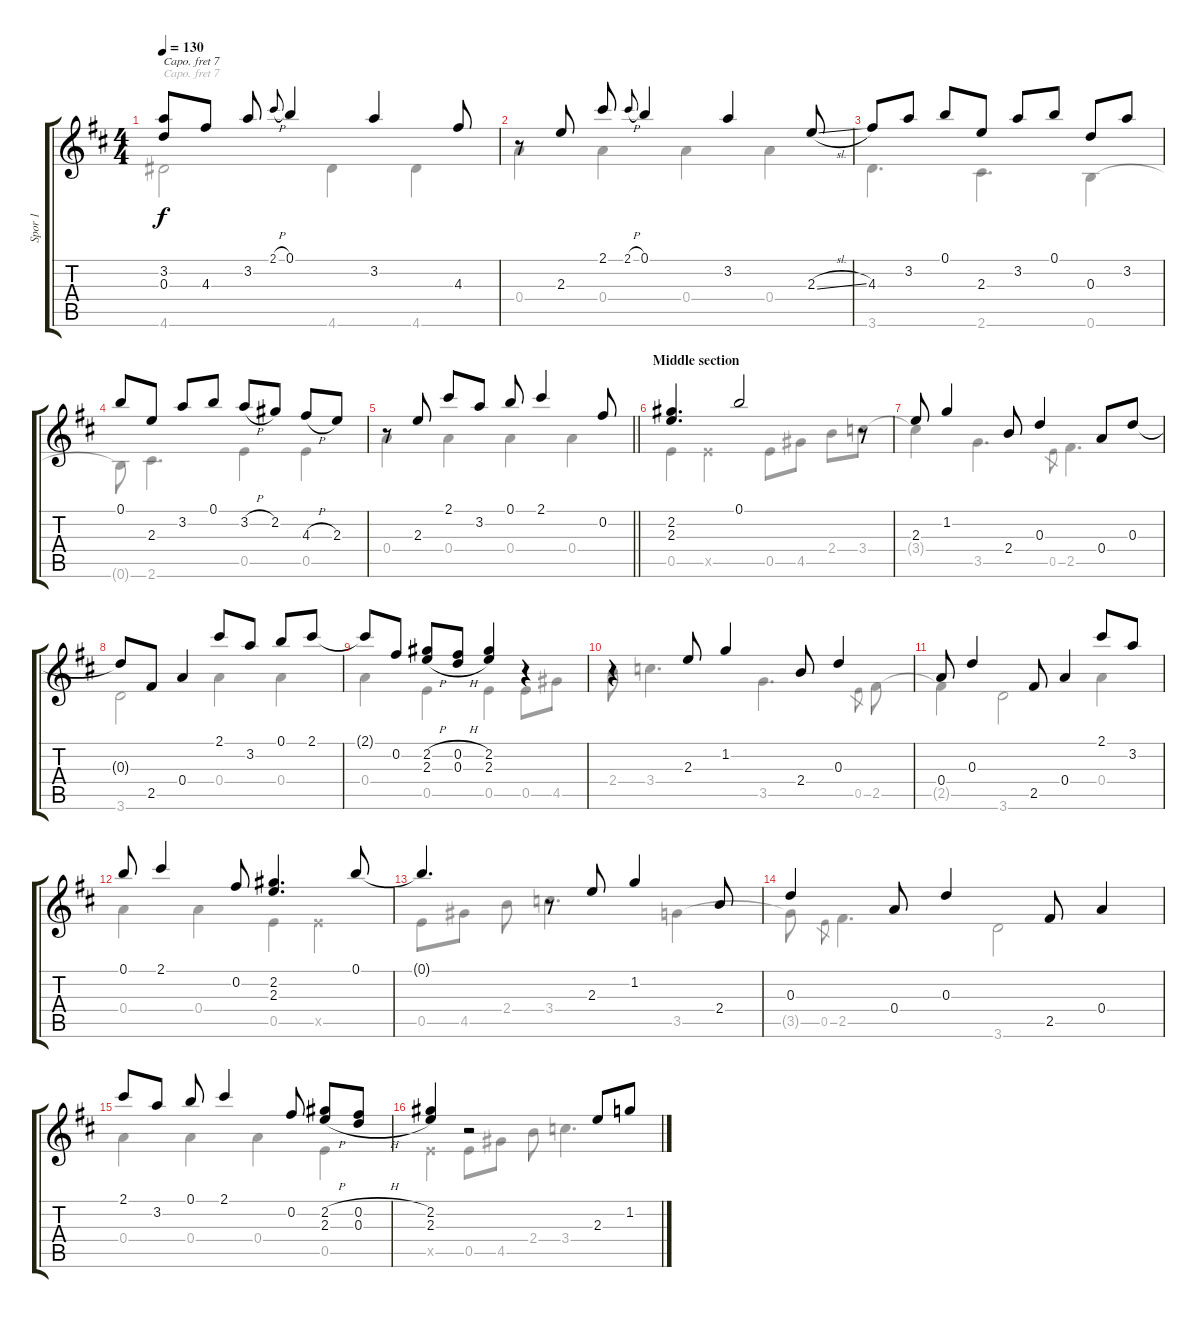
\track ("Spor 1" "Spor 1") {instrument acousticguitarsteel}
\staff {score tabs}
\capo 7
\tuning (E4 B3 G3 D3 A2 E2) {hide}
\voice
\ts (4 4)
\tempo 130
\clef g2
\ks d
(3.2{t} 0.3{t}).8{dy f} 4.3.8 3.2.8 2.1{h}.8{gr onbeat} 0.1.4 3.2.4 4.3.8 |
r.8 2.3.8 2.1.8 2.1{h}.8{gr onbeat} 0.1.4 3.2.4 2.3{sl}.8 |
4.3.8 3.2.8 0.1.8 2.3.8 3.2.8 0.1.8 0.3.8 3.2.8 |
0.1.8 2.3.8 3.2.8 0.1.8 3.2{h}.8 2.2.8 4.3{h}.8 2.3.8 |
\barLineRight lightlight
r.8 2.3.8 2.1.8 3.2.8 0.1.8 2.1.4 0.2.8 |
\section ("" "Middle section")
(2.2 2.3).4{d} 0.1.2 r.8 |
2.3.8 1.2.4 2.4.8 0.3.4 0.4.8 0.3.8 |
0.3{t}.8 2.5.8 0.4.4 2.1.8 3.2.8 0.1.8 2.1.8 |
2.1{t}.8 0.2.8 (2.2{h} 2.3{h}).8 (0.2{h} 0.3{h}).8 (2.2 2.3).4 r.4 |
r.4 2.3.8 1.2.4 2.4.8 0.3.4 |
0.4.8 0.3.4 2.5.8 0.4.4 2.1.8 3.2.8 |
0.1.8 2.1.4 0.2.8 (2.2 2.3).4{d} 0.1.8 |
0.1{t}.4{d} r.8 2.3.8 1.2.4 2.4.8 |
0.3.4 0.4.8 0.3.4 2.5.8 0.4.4 |
2.1.8 3.2.8 0.1.8 2.1.4 0.2.8 (2.2{h} 2.3{h}).8 (0.2{h} 0.3{h}).8 |
(2.2 2.3).4 r.2 2.3.8 1.2.8
\voice
\clef g2
\ottava regular
\simile none
\ks d
4.6.2{dy f} 4.6.4 4.6.4 |
0.4.4 0.4.4 0.4.4 0.4.4 |
3.6.4{d} 2.6.4{d} 0.6.4 |
0.6{t}.8 2.6.4{d} 0.5.4 0.5.4 |
\barLineRight lightlight
0.4.4 0.4.4 0.4.4 0.4.4 |
0.5.4 0.5{x}.4 0.5.8 4.5.8 2.4.8 3.4.8 |
3.4{t}.4 3.5.4{d} 0.5.8{gr} 2.5.4{d} |
3.6.2 0.4.4 0.4.4 |
0.4.4 0.5.4 0.5.4 0.5.8 4.5.8 |
2.4.8 3.4.4{d} 3.5.4{d} 0.5.8{gr} 2.5.8 |
2.5{t}.4 3.6.2 0.4.4 |
0.4.4 0.4.4 0.5.4 0.5{x}.4 |
0.5.8 4.5.8 2.4.8 3.4.4{d} 3.5.4 |
3.5{t}.8 0.5.8{gr} 2.5.4{d} 3.6.2 |
0.4.4 0.4.4 0.4.4 0.5.4 |
0.5{x}.4 0.5.8 4.5.8 2.4.8 3.4.4{d}
